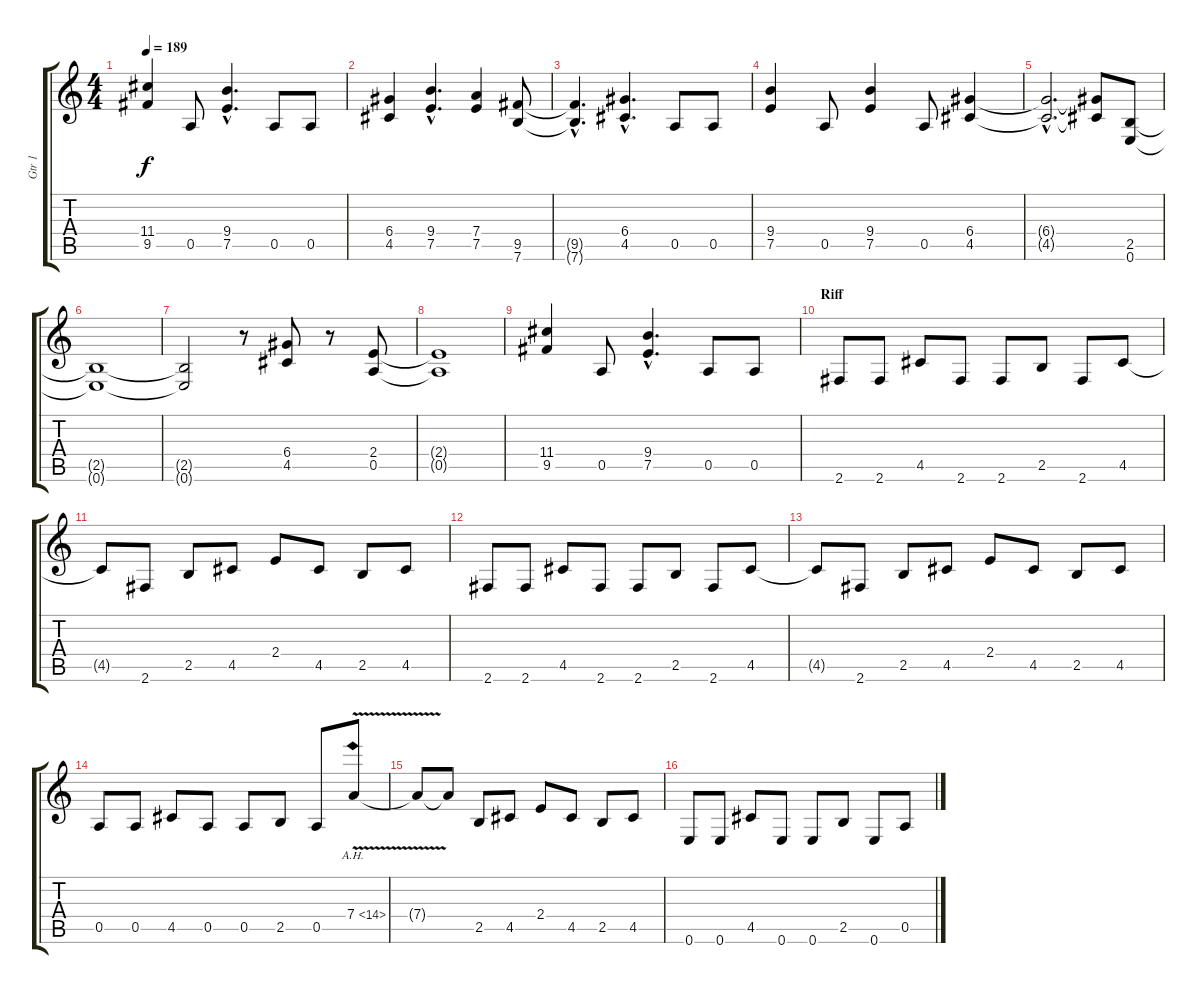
\track ("Gtr 1" "Gtr 1") {instrument distortionguitar}
\staff {score tabs}
\tuning (E4 B3 G3 D3 A2 E2) {hide}
\ts (4 4)
\tempo 189
\clef g2
\ks c
(11.4 9.5).4{dy f} 0.5.8 (9.4{hac} 7.5{hac}).4{d} 0.5.8 0.5.8 |
(6.4 4.5).4 (9.4{hac} 7.5{hac}).4{d} (7.4 7.5).4 (9.5 7.6).8 |
(9.5{hac t} 7.6{hac t}).4{d} (6.4{hac} 4.5{hac}).4{d} 0.5.8 0.5.8 |
(9.4 7.5).4 0.5.8 (9.4 7.5).4 0.5.8 (6.4 4.5).4 |
(6.4{hac t} 4.5{hac t}).2{d} (6.4{t} 4.5{t}).8 (2.5 0.6).8 |
(2.5{t} 0.6{t}).1 |
(2.5{t} 0.6{t}).2 r.8 (6.4 4.5).8 r.8 (2.4 0.5).8 |
(2.4{t} 0.5{t}).1 |
(11.4 9.5).4 0.5.8 (9.4{hac} 7.5{hac}).4{d} 0.5.8 0.5.8 |
\section ("" "Riff")
2.6.8 2.6.8 4.5.8 2.6.8 2.6.8 2.5.8 2.6.8 4.5.8 |
4.5{t}.8 2.6.8 2.5.8 4.5.8 2.4.8 4.5.8 2.5.8 4.5.8 |
2.6.8 2.6.8 4.5.8 2.6.8 2.6.8 2.5.8 2.6.8 4.5.8 |
4.5{t}.8 2.6.8 2.5.8 4.5.8 2.4.8 4.5.8 2.5.8 4.5.8 |
0.5.8 0.5.8 4.5.8 0.5.8 0.5.8 2.5.8 0.5.8 7.4{ah 7 v}.8 |
7.4{t}.8 7.4{t}.8 2.5.8 4.5.8 2.4.8 4.5.8 2.5.8 4.5.8 |
0.6.8 0.6.8 4.5.8 0.6.8 0.6.8 2.5.8 0.6.8 0.5.8
